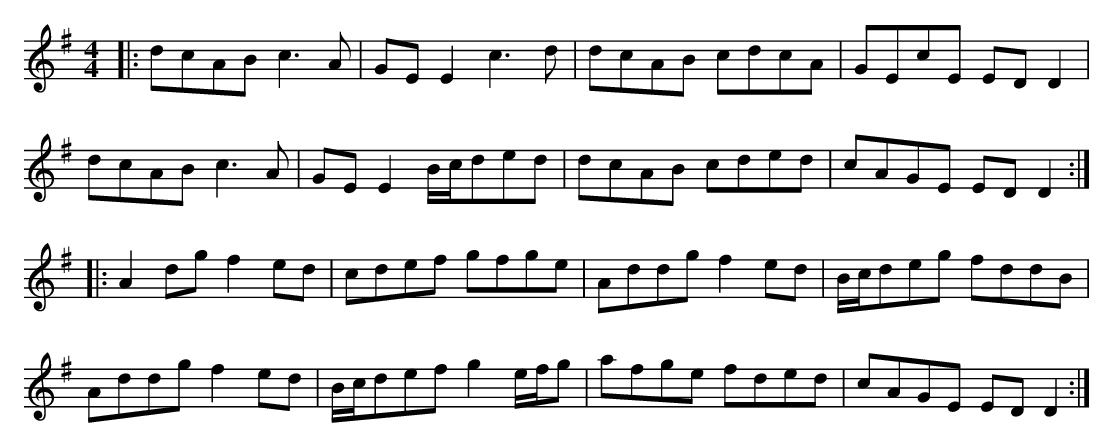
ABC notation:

X:1
M:4/4
K:Dmix
|:dcAB c3A|GEE2 c3d|dcAB cdcA|GEcE EDD2|
dcAB c3A|GEE2 B/c/ded|dcAB cded|cAGE EDD2:|
|:A2dg f2ed|cdef gfge|Addg f2ed|B/c/deg fddB|
Addg f2ed|B/c/def g2e/f/g|afge fded|cAGE EDD2:|
